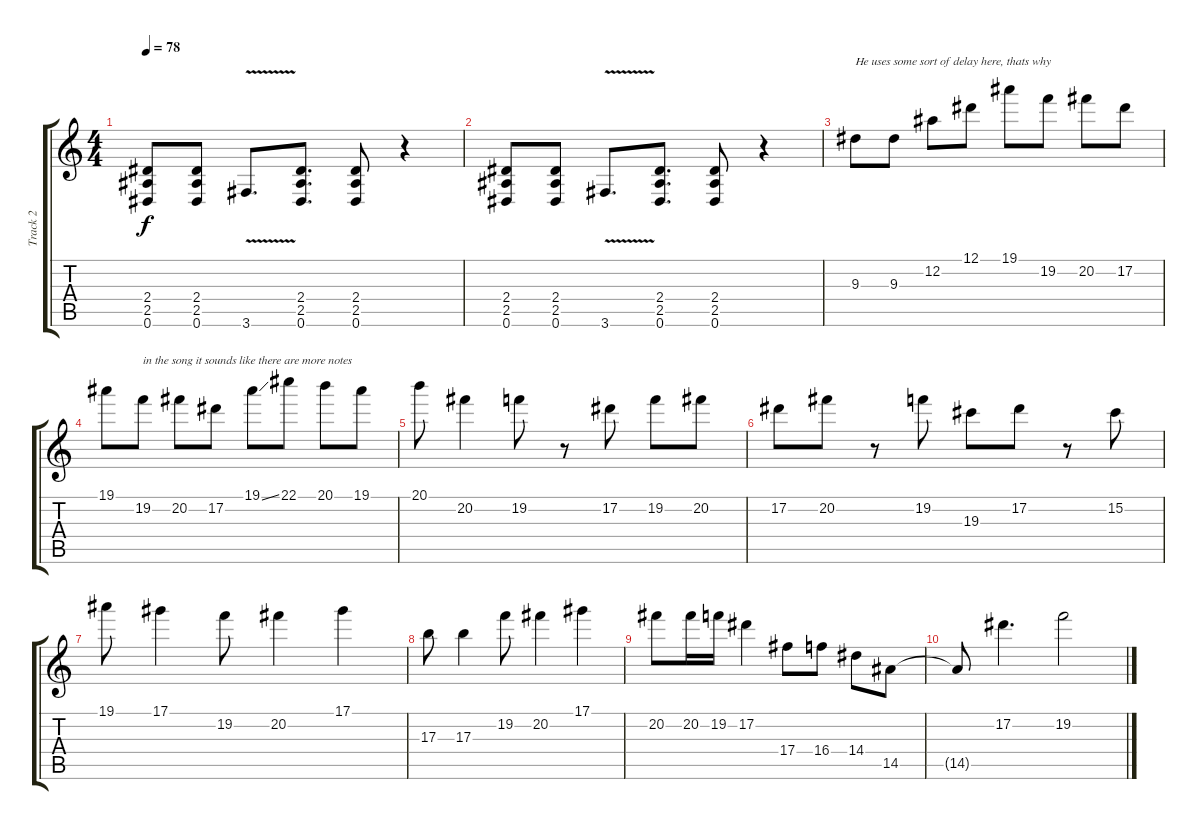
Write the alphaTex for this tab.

\track ("Track 2" "Track 2") {instrument overdrivenguitar}
\staff {score tabs}
\tuning (Eb4 Bb3 Gb3 Db3 Ab2 Eb2) {hide}
\ts (4 4)
\tempo 78
\clef g2
\ks c
(2.4 2.5 0.6).8{dy f} (2.4 2.5 0.6).8 3.6{v}.8{d} (2.4 2.5 0.6).8{d} (2.4 2.5 0.6).8 r.4 |
(2.4 2.5 0.6).8 (2.4 2.5 0.6).8 3.6{v}.8{d} (2.4 2.5 0.6).8{d} (2.4 2.5 0.6).8 r.4 |
9.3.8{txt "He uses some sort of delay here, thats why"} 9.3.8 12.2.8 12.1.8 19.1.8 19.2.8 20.2.8 17.2.8 |
19.1.8 19.2.8{txt "in the song it sounds like there are more notes"} 20.2.8 17.2.8 19.1{ss}.8 22.1.8 20.1.8 19.1.8 |
20.1.8 20.2.4 19.2.8 r.8 17.2.8 19.2.8 20.2.8 |
17.2.8 20.2.8 r.8 19.2.8 19.3.8 17.2.8 r.8 15.2.8 |
19.1.8 17.1.4 19.2.8 20.2.4 17.1.4 |
17.3.8 17.3.4 19.2.8 20.2.4 17.1.4 |
20.2.8 20.2.16 19.2.16 17.2.4 17.4.8 16.4.8 14.4.8 14.5.8 |
14.5{t}.8 17.2.4{d} 19.2.2
